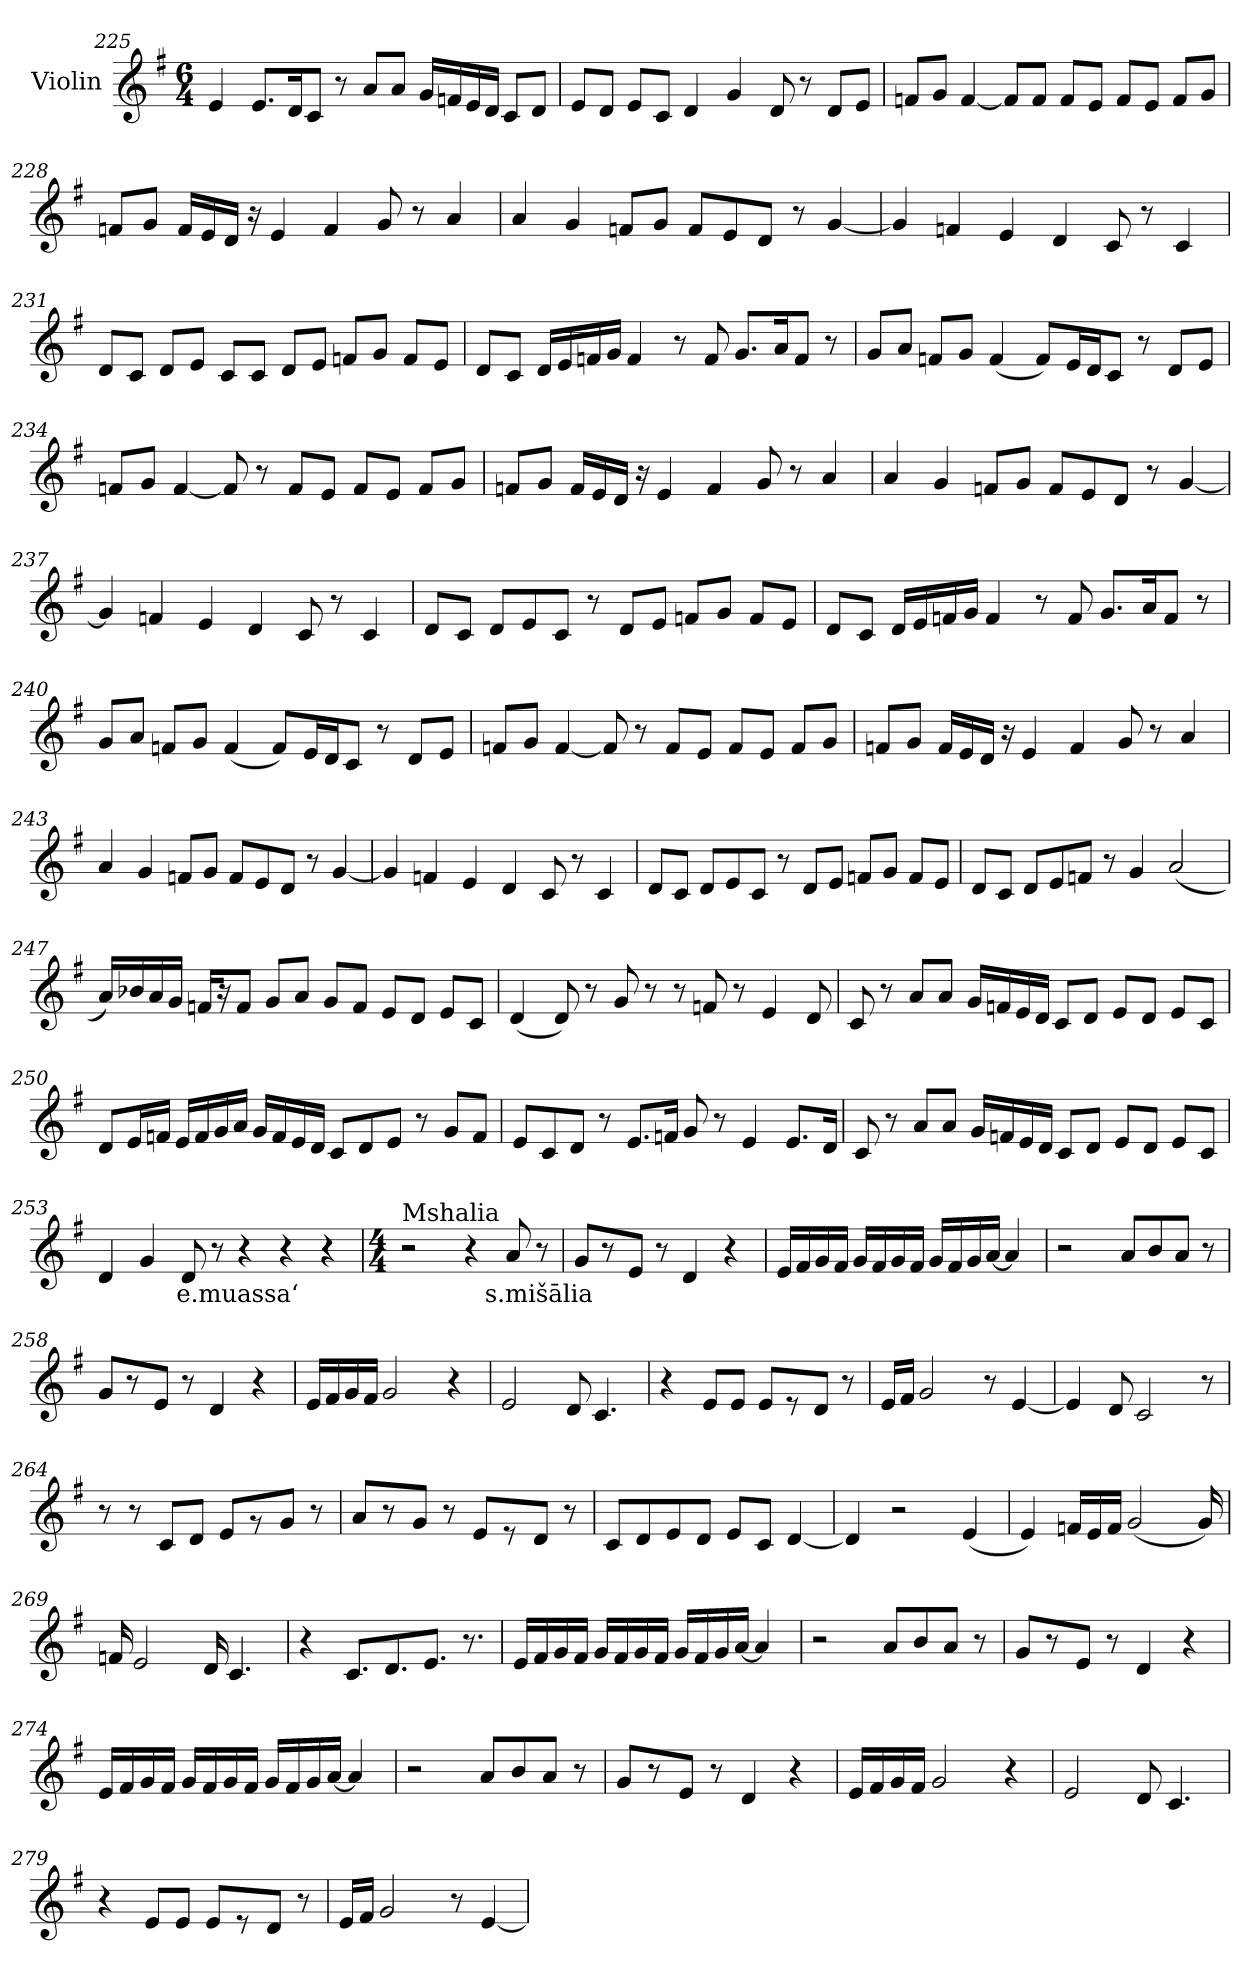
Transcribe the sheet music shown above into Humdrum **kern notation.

**kern	**text
*part1	*part1
*staff1	*staff1
*I"Violin	*
!!LO:LB:g=z
*clefG2	*
*k[f#]	*
*G:	*
*M6/4	*
=225	=225
4e/	.
8.e/L	.
16d/K	.
8c/J	.
8r	.
8a/L	.
8a/J	.
16g/LL	.
16fn/	.
16e/	.
16d/JJ	.
8c/L	.
8d/J	.
=226	=226
8e/L	.
8d/J	.
8e/L	.
8c/J	.
4d/	.
4g/	.
8d/	.
8r	.
8d/L	.
8e/J	.
=227	=227
8fn/L	.
8g/J	.
[4f/	.
8f/L]	.
8f/J	.
8f/L	.
8e/J	.
8f/L	.
8e/J	.
8f/L	.
8g/J	.
!!LO:PB:g=z
=228	=228
8fn/L	.
8g/J	.
16f/LL	.
16e/	.
16d/JJ	.
16r	.
4e/	.
4f/	.
8g/	.
8r	.
4a/	.
=229	=229
4a/	.
4g/	.
8fn/L	.
8g/J	.
8f/L	.
8e/	.
8d/J	.
8r	.
[4g/	.
=230	=230
4g/]	.
4fn/	.
4e/	.
4d/	.
8c/	.
8r	.
4c/	.
!!LO:LB:g=z
=231	=231
8d/L	.
8c/J	.
8d/L	.
8e/J	.
8c/L	.
8c/J	.
8d/L	.
8e/J	.
8fn/L	.
8g/J	.
8f/L	.
8e/J	.
=232	=232
8d/L	.
8c/J	.
16d/LL	.
16e/	.
16fn/	.
16g/JJ	.
4f/	.
8r	.
8f/	.
8.g/L	.
16a/K	.
8f/J	.
8r	.
!!LO:LB:g=z
=233	=233
8g/L	.
8a/J	.
8fn/L	.
8g/J	.
(<4f/	.
8f/L)	.
16e/L	.
16d/J	.
8c/J	.
8r	.
8d/L	.
8e/J	.
!!LO:LB:g=z
=234	=234
8fn/L	.
8g/J	.
[4f/	.
8f/]	.
8r	.
8f/L	.
8e/J	.
8f/L	.
8e/J	.
8f/L	.
8g/J	.
=235	=235
8fn/L	.
8g/J	.
16f/LL	.
16e/	.
16d/JJ	.
16r	.
4e/	.
4f/	.
8g/	.
8r	.
4a/	.
=236	=236
4a/	.
4g/	.
8fn/L	.
8g/J	.
8f/L	.
8e/	.
8d/J	.
8r	.
[4g/	.
!!LO:LB:g=z
=237	=237
4g/]	.
4fn/	.
4e/	.
4d/	.
8c/	.
8r	.
4c/	.
=238	=238
8d/L	.
8c/J	.
8d/L	.
8e/	.
8c/J	.
8r	.
8d/L	.
8e/J	.
8fn/L	.
8g/J	.
8f/L	.
8e/J	.
=239	=239
8d/L	.
8c/J	.
16d/LL	.
16e/	.
16fn/	.
16g/JJ	.
4f/	.
8r	.
8f/	.
8.g/L	.
16a/K	.
8f/J	.
8r	.
!!LO:LB:g=z
=240	=240
8g/L	.
8a/J	.
8fn/L	.
8g/J	.
(<4f/	.
8f/L)	.
16e/L	.
16d/J	.
8c/J	.
8r	.
8d/L	.
8e/J	.
=241	=241
8fn/L	.
8g/J	.
[4f/	.
8f/]	.
8r	.
8f/L	.
8e/J	.
8f/L	.
8e/J	.
8f/L	.
8g/J	.
=242	=242
8fn/L	.
8g/J	.
16f/LL	.
16e/	.
16d/JJ	.
16r	.
4e/	.
4f/	.
8g/	.
8r	.
4a/	.
!!LO:LB:g=z
=243	=243
4a/	.
4g/	.
8fn/L	.
8g/J	.
8f/L	.
8e/	.
8d/J	.
8r	.
[4g/	.
=244	=244
4g/]	.
4fn/	.
4e/	.
4d/	.
8c/	.
8r	.
4c/	.
=245	=245
8d/L	.
8c/J	.
8d/L	.
8e/	.
8c/J	.
8r	.
8d/L	.
8e/J	.
8fn/L	.
8g/J	.
8f/L	.
8e/J	.
!!LO:LB:g=z
=246	=246
8d/L	.
8c/J	.
8d/L	.
8e/	.
8fn/J	.
8r	.
4g/	.
(<2a/	.
=247	=247
16a/LL)	.
16b-X/	.
16a/	.
16g/JJ	.
16fn/KL	.
16r	.
8f/J	.
8g/L	.
8a/J	.
8g/L	.
8f/J	.
8e/L	.
8d/J	.
8e/L	.
8c/J	.
=248	=248
(<4d/	.
8d/)	.
8r	.
8g/	.
8r	.
8r	.
8fn/	.
8r	.
4e/	.
8d/	.
!!LO:PB:g=z
=249	=249
8c/	.
8r	.
8a/L	.
8a/J	.
16g/LL	.
16fn/	.
16e/	.
16d/JJ	.
8c/L	.
8d/J	.
8e/L	.
8d/J	.
8e/L	.
8c/J	.
=250	=250
8d/L	.
16e/L	.
16fn/JJ	.
16e/LL	.
16f/	.
16g/	.
16a/JJ	.
16g/LL	.
16f/	.
16e/	.
16d/JJ	.
8c/L	.
8d/	.
8e/J	.
8r	.
8g/L	.
8f/J	.
!!LO:PB:g=z
=251	=251
8e/L	.
8c/	.
8d/J	.
8r	.
8.e/L	.
16fn/Jk	.
8g/	.
8r	.
4e/	.
8.e/L	.
16d/Jk	.
=252	=252
8c/	.
8r	.
8a/L	.
8a/J	.
16g/LL	.
16fn/	.
16e/	.
16d/JJ	.
8c/L	.
8d/J	.
8e/L	.
8d/J	.
8e/L	.
8c/J	.
=253	=253
4d/	.
4g/	.
!	!LO:LY:b
8d/	e.muassa‘
8r	.
4r	.
4r	.
4r	.
!!LO:LB:g=z
=254	=254
*M4/4	*
*MM90	*
!LO:TX:a:t=Mshalia	!
2r	.
4r	.
!	!LO:LY:b
8a/	s.mišālia
8r	.
=255	=255
8g/L	.
8r	.
8e/J	.
8r	.
4d/	.
4r	.
=256	=256
16e/LL	.
16f#/	.
16g/	.
16f#/JJ	.
16g/LL	.
16f#/	.
16g/	.
16f#/JJ	.
16g/LL	.
16f#/	.
16g/	.
[16a/JJ	.
4a/]	.
=257	=257
2r	.
8a/L	.
8b/	.
8a/J	.
8r	.
!!LO:LB:g=z
=258	=258
8g/L	.
8r	.
8e/J	.
8r	.
4d/	.
4r	.
=259	=259
16e/LL	.
16f#/	.
16g/	.
16f#/JJ	.
2g/	.
4r	.
=260	=260
2e/	.
8d/	.
4.c/	.
=261	=261
4r	.
8e/L	.
8e/J	.
8e/L	.
8r	.
8d/J	.
8r	.
=262	=262
16e/LL	.
16f#/JJ	.
2g/	.
8r	.
[4e/	.
!!LO:LB:g=z
=263	=263
4e/]	.
8d/	.
2c/	.
8r	.
=264	=264
8r	.
8r	.
8c/L	.
8d/J	.
8e/L	.
8r	.
8g/J	.
8r	.
=265	=265
8a/L	.
8r	.
8g/J	.
8r	.
8e/L	.
8r	.
8d/J	.
8r	.
=266	=266
8c/L	.
8d/	.
8e/	.
8d/J	.
8e/L	.
8c/J	.
[4d/	.
=267	=267
4d/]	.
2r	.
(<4e/	.
!!LO:LB:g=z
=268	=268
4e/)	.
16fn/LL	.
16e/	.
16f/JJ	.
(<2g/	.
16g/)	.
=269	=269
16fn/	.
2e/	.
16d/	.
4.c/	.
=270	=270
4r	.
8.c/L	.
8.d/	.
8.e/J	.
8.r	.
=271	=271
16e/LL	.
16f#/	.
16g/	.
16f#/JJ	.
16g/LL	.
16f#/	.
16g/	.
16f#/JJ	.
16g/LL	.
16f#/	.
16g/	.
[16a/JJ	.
4a/]	.
!!LO:LB:g=z
=272	=272
2r	.
8a/L	.
8b/	.
8a/J	.
8r	.
=273	=273
8g/L	.
8r	.
8e/J	.
8r	.
4d/	.
4r	.
=274	=274
16e/LL	.
16f#/	.
16g/	.
16f#/JJ	.
16g/LL	.
16f#/	.
16g/	.
16f#/JJ	.
16g/LL	.
16f#/	.
16g/	.
[16a/JJ	.
4a/]	.
=275	=275
2r	.
8a/L	.
8b/	.
8a/J	.
8r	.
!!LO:LB:g=z
=276	=276
8g/L	.
8r	.
8e/J	.
8r	.
4d/	.
4r	.
=277	=277
16e/LL	.
16f#/	.
16g/	.
16f#/JJ	.
2g/	.
4r	.
=278	=278
2e/	.
8d/	.
4.c/	.
=279	=279
4r	.
8e/L	.
8e/J	.
8e/L	.
8r	.
8d/J	.
8r	.
=280	=280
16e/LL	.
16f#/JJ	.
2g/	.
8r	.
[4e/	.
=	=
*-	*-
